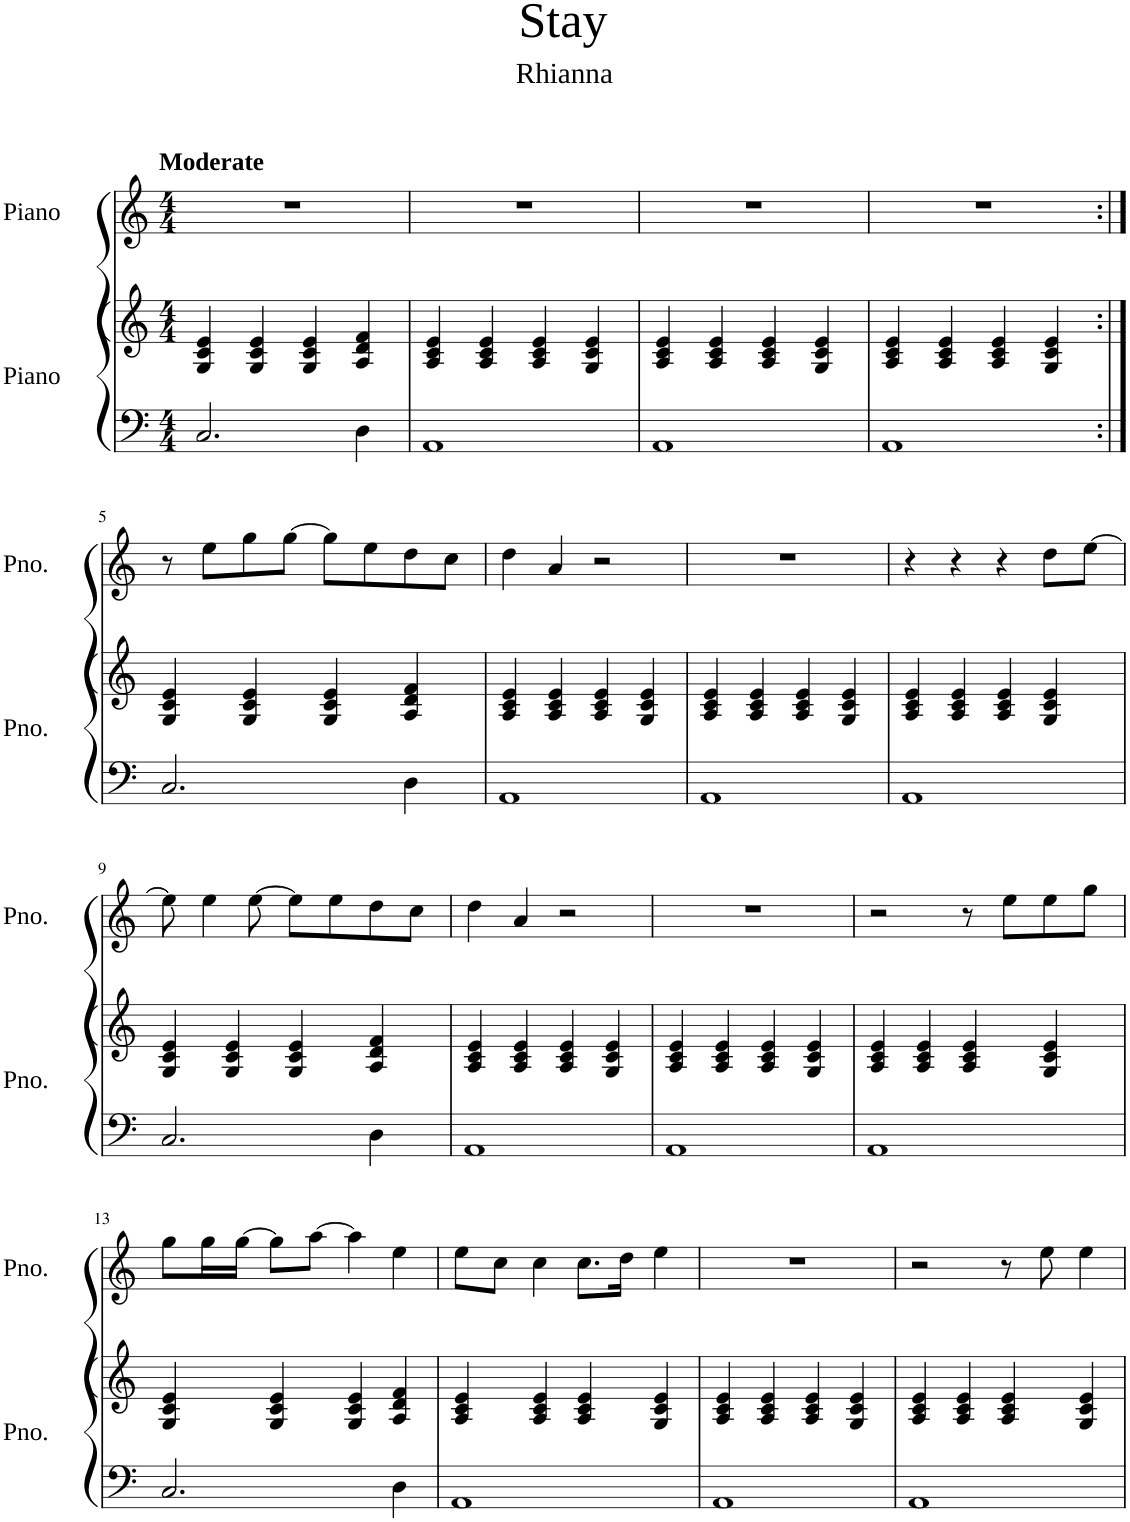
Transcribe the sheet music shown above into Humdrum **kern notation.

**kern	**kern	**kern
*part2	*part2	*part1
*staff3	*staff2	*staff1
*I"Piano	*	*I"Piano
*I'Pno.	*	*I'Pno.
*clefF4	*clefG2	*clefG2
*k[]	*k[]	*k[]
*M4/4	*M4/4	*M4/4
=1	=1	=1
!	!	!LO:TX:a:B:t=Moderate
2.C/	4G/ 4c/ 4e/	1r
.	4G/ 4c/ 4e/	.
.	4G/ 4c/ 4e/	.
4D\	4A/ 4d/ 4f/	.
=2	=2	=2
1AA	4A/ 4c/ 4e/	1r
.	4A/ 4c/ 4e/	.
.	4A/ 4c/ 4e/	.
.	4G/ 4c/ 4e/	.
=3	=3	=3
1AA	4A/ 4c/ 4e/	1r
.	4A/ 4c/ 4e/	.
.	4A/ 4c/ 4e/	.
.	4G/ 4c/ 4e/	.
=4	=4	=4
1AA	4A/ 4c/ 4e/	1r
.	4A/ 4c/ 4e/	.
.	4A/ 4c/ 4e/	.
.	4G/ 4c/ 4e/	.
!!LO:LB:g=z
=5:|!	=5:|!	=5:|!
2.C/	4G/ 4c/ 4e/	8r
.	.	8ee\L
.	4G/ 4c/ 4e/	8gg\
.	.	[8gg\J
.	4G/ 4c/ 4e/	8gg\L]
.	.	8ee\
4D\	4A/ 4d/ 4f/	8dd\
.	.	8cc\J
=6	=6	=6
1AA	4A/ 4c/ 4e/	4dd\
.	4A/ 4c/ 4e/	4a/
.	4A/ 4c/ 4e/	2r
.	4G/ 4c/ 4e/	.
=7	=7	=7
1AA	4A/ 4c/ 4e/	1r
.	4A/ 4c/ 4e/	.
.	4A/ 4c/ 4e/	.
.	4G/ 4c/ 4e/	.
=8	=8	=8
1AA	4A/ 4c/ 4e/	4r
.	4A/ 4c/ 4e/	4r
.	4A/ 4c/ 4e/	4r
.	4G/ 4c/ 4e/	8dd\L
.	.	[8ee\J
!!LO:LB:g=z
=9	=9	=9
2.C/	4G/ 4c/ 4e/	8ee\]
.	.	4ee\
.	4G/ 4c/ 4e/	.
.	.	[8ee\
.	4G/ 4c/ 4e/	8ee\L]
.	.	8ee\
4D\	4A/ 4d/ 4f/	8dd\
.	.	8cc\J
=10	=10	=10
1AA	4A/ 4c/ 4e/	4dd\
.	4A/ 4c/ 4e/	4a/
.	4A/ 4c/ 4e/	2r
.	4G/ 4c/ 4e/	.
=11	=11	=11
1AA	4A/ 4c/ 4e/	1r
.	4A/ 4c/ 4e/	.
.	4A/ 4c/ 4e/	.
.	4G/ 4c/ 4e/	.
=12	=12	=12
1AA	4A/ 4c/ 4e/	2r
.	4A/ 4c/ 4e/	.
.	4A/ 4c/ 4e/	8r
.	.	8ee\L
.	4G/ 4c/ 4e/	8ee\
.	.	8gg\J
!!LO:LB:g=z
=13	=13	=13
2.C/	4G/ 4c/ 4e/	8gg\L
.	.	16gg\L
.	.	[16gg\JJ
.	4G/ 4c/ 4e/	8gg\L]
.	.	[8aa\J
.	4G/ 4c/ 4e/	4aa\]
4D\	4A/ 4d/ 4f/	4ee\
=14	=14	=14
1AA	4A/ 4c/ 4e/	8ee\L
.	.	8cc\J
.	4A/ 4c/ 4e/	4cc\
.	4A/ 4c/ 4e/	8.cc\L
.	.	16dd\Jk
.	4G/ 4c/ 4e/	4ee\
=15	=15	=15
1AA	4A/ 4c/ 4e/	1r
.	4A/ 4c/ 4e/	.
.	4A/ 4c/ 4e/	.
.	4G/ 4c/ 4e/	.
=16	=16	=16
1AA	4A/ 4c/ 4e/	2r
.	4A/ 4c/ 4e/	.
.	4A/ 4c/ 4e/	8r
.	.	8ee\
.	4G/ 4c/ 4e/	4ee\
=	=	=
*-	*-	*-
